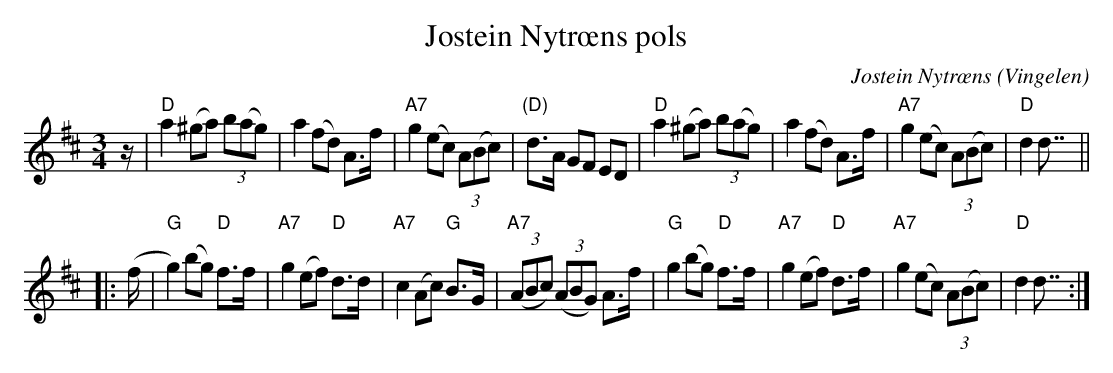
X:1
T: Jostein Nytr\oens pols
C: Jostein Nytr\oens (Vingelen)
M: 3/4
L: 1/8
K: D
   z/ \
| "D"a2 (^ga) (3b(ag) | a2 (fd) A>f | "A7"g2 (ec) (3A(Bc) | "(D)"d>A GF ED \
| "D"a2 (^ga) (3b(ag) | a2 (fd) A>f | "A7"g2 (ec) (3A(Bc) | "D"d2 d7/4 ||
|: (f/ \
| "G"g2) (bg) "D"f>f | "A7"g2 (ef) "D"d>d | "A7"c2 (Ac) "G"B>G | "A7"((3ABc) ((3ABG) A>f \
| "G"g2  (bg) "D"f>f | "A7"g2 (ef) "D"d>f | "A7"g2 (ec) (3A(Bc) | "D"d2 d7/4 :|
